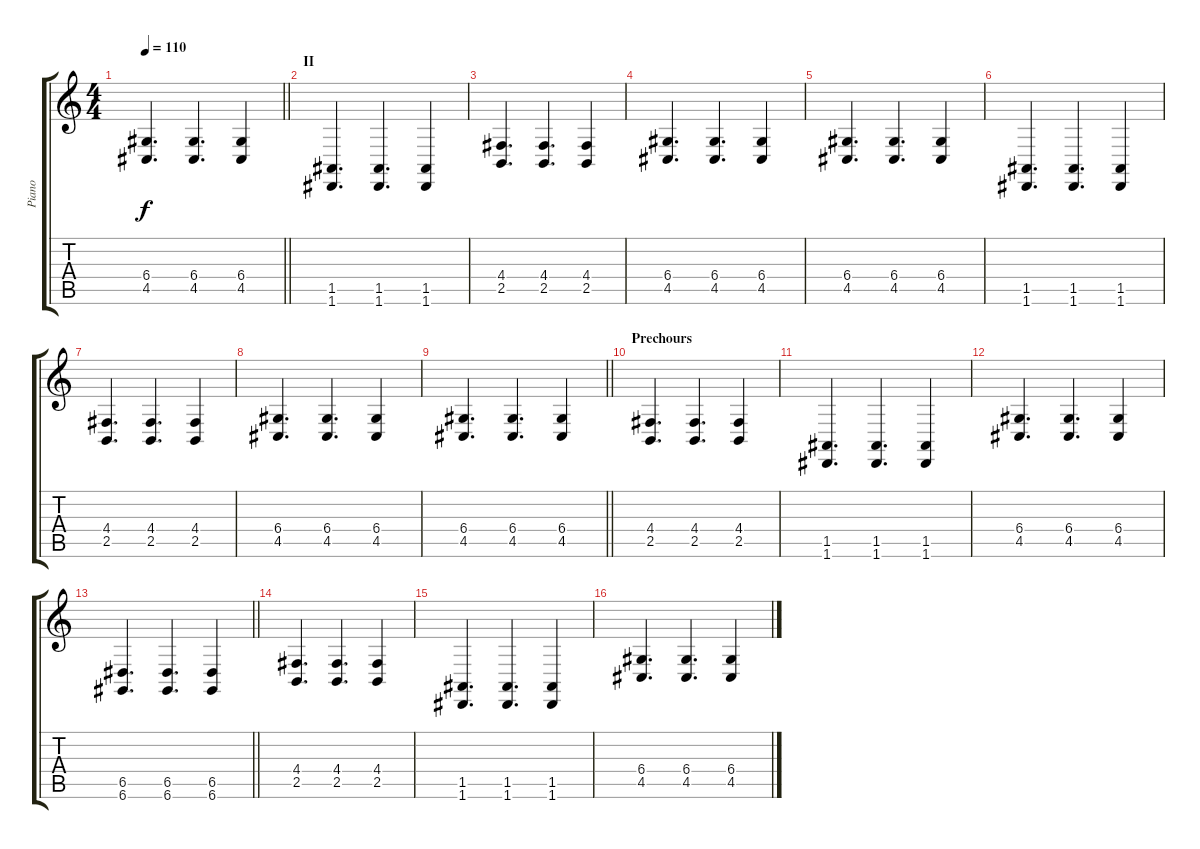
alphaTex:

\track ("Piano" "Piano") {instrument acousticgrandpiano}
\staff {score tabs}
\tuning (E4 B3 G3 D3 A2 D2) {hide}
\ts (4 4)
\tempo 110
\clef g2
\barLineRight lightlight
\ks c
(6.4 4.5).4{d dy f} (6.4 4.5).4{d} (6.4 4.5).4 |
\section ("" "II")
(1.5 1.6).4{d} (1.5 1.6).4{d} (1.5 1.6).4 |
(4.4 2.5).4{d} (4.4 2.5).4{d} (4.4 2.5).4 |
(6.4 4.5).4{d} (6.4 4.5).4{d} (6.4 4.5).4 |
(6.4 4.5).4{d} (6.4 4.5).4{d} (6.4 4.5).4 |
(1.5 1.6).4{d} (1.5 1.6).4{d} (1.5 1.6).4 |
(4.4 2.5).4{d} (4.4 2.5).4{d} (4.4 2.5).4 |
(6.4 4.5).4{d} (6.4 4.5).4{d} (6.4 4.5).4 |
\barLineRight lightlight
(6.4 4.5).4{d} (6.4 4.5).4{d} (6.4 4.5).4 |
\section ("" "Prechours")
(4.4 2.5).4{d} (4.4 2.5).4{d} (4.4 2.5).4 |
(1.5 1.6).4{d} (1.5 1.6).4{d} (1.5 1.6).4 |
(6.4 4.5).4{d} (6.4 4.5).4{d} (6.4 4.5).4 |
\barLineRight lightlight
(6.5 6.6).4{d} (6.5 6.6).4{d} (6.5 6.6).4 |
(4.4 2.5).4{d} (4.4 2.5).4{d} (4.4 2.5).4 |
(1.5 1.6).4{d} (1.5 1.6).4{d} (1.5 1.6).4 |
(6.4 4.5).4{d} (6.4 4.5).4{d} (6.4 4.5).4
